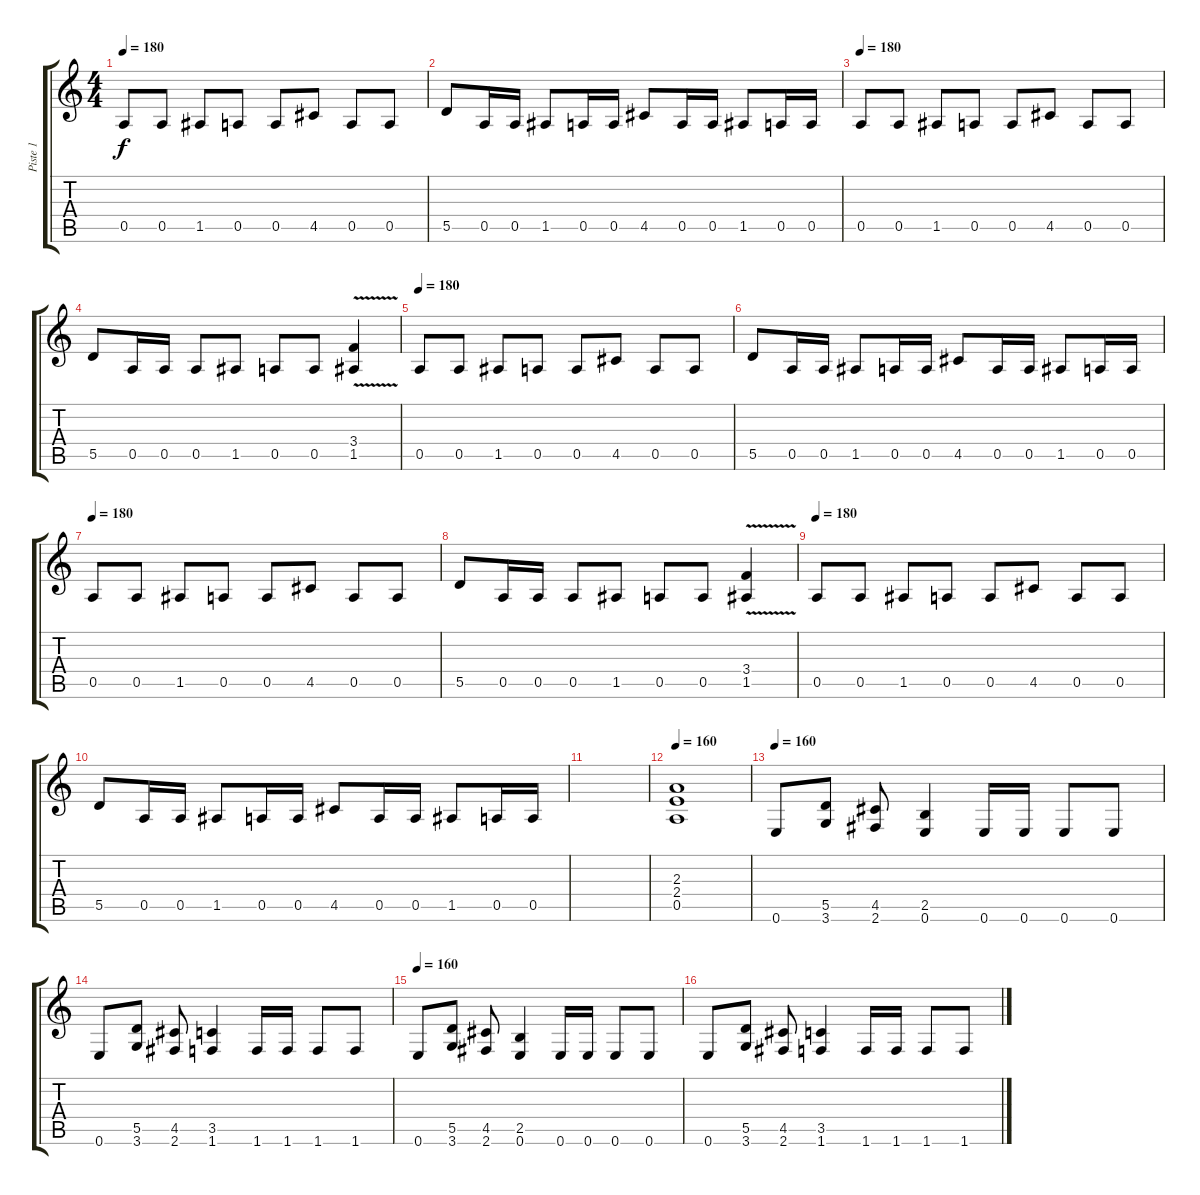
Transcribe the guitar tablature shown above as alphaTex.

\track ("Piste 1" "Piste 1") {instrument distortionguitar}
\staff {score tabs}
\tuning (E4 B3 G3 D3 A2 E2) {hide}
\ts (4 4)
\tempo 180
\clef g2
\ks c
0.5.8{dy f} 0.5.8 1.5.8 0.5.8 0.5.8 4.5.8 0.5.8 0.5.8 |
5.5.8 0.5.16 0.5.16 1.5.8 0.5.16 0.5.16 4.5.8 0.5.16 0.5.16 1.5.8 0.5.16 0.5.16 |
\tempo 180
0.5.8 0.5.8 1.5.8 0.5.8 0.5.8 4.5.8 0.5.8 0.5.8 |
5.5.8 0.5.16 0.5.16 0.5.8 1.5.8 0.5.8 0.5.8 (3.4{v} 1.5{v}).4 |
\tempo 180
0.5.8 0.5.8 1.5.8 0.5.8 0.5.8 4.5.8 0.5.8 0.5.8 |
5.5.8 0.5.16 0.5.16 1.5.8 0.5.16 0.5.16 4.5.8 0.5.16 0.5.16 1.5.8 0.5.16 0.5.16 |
\tempo 180
0.5.8 0.5.8 1.5.8 0.5.8 0.5.8 4.5.8 0.5.8 0.5.8 |
5.5.8 0.5.16 0.5.16 0.5.8 1.5.8 0.5.8 0.5.8 (3.4{v} 1.5{v}).4 |
\tempo 180
0.5.8 0.5.8 1.5.8 0.5.8 0.5.8 4.5.8 0.5.8 0.5.8 |
5.5.8 0.5.16 0.5.16 1.5.8 0.5.16 0.5.16 4.5.8 0.5.16 0.5.16 1.5.8 0.5.16 0.5.16 |
|
\tempo 160
(2.3 2.4 0.5).1 |
\tempo 160
0.6.8 (5.5 3.6).8 (4.5 2.6).8 (2.5 0.6).4 0.6.16 0.6.16 0.6.8 0.6.8 |
0.6.8 (5.5 3.6).8 (4.5 2.6).8 (3.5 1.6).4 1.6.16 1.6.16 1.6.8 1.6.8 |
\tempo 160
0.6.8 (5.5 3.6).8 (4.5 2.6).8 (2.5 0.6).4 0.6.16 0.6.16 0.6.8 0.6.8 |
0.6.8 (5.5 3.6).8 (4.5 2.6).8 (3.5 1.6).4 1.6.16 1.6.16 1.6.8 1.6.8
